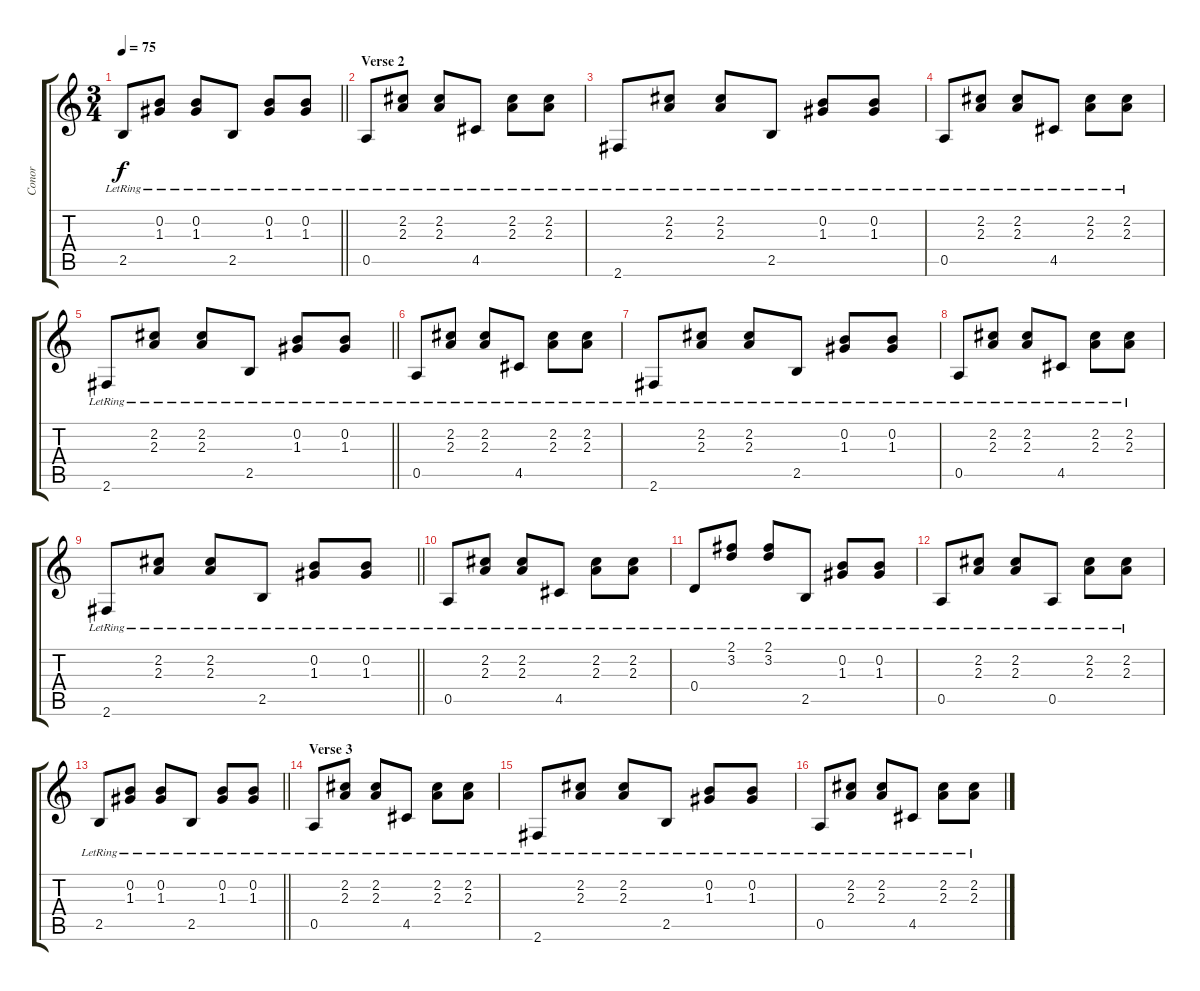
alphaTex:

\track ("Conor" "Conor") {instrument acousticguitarsteel}
\staff {score tabs}
\tuning (E4 B3 G3 D3 A2 E2) {hide}
\ts (3 4)
\tempo 75
\clef g2
\barLineRight lightlight
\ks c
2.5{lr}.8{dy f} (0.2{lr} 1.3{lr}).8 (0.2{lr} 1.3{lr}).8 2.5{lr}.8 (0.2{lr} 1.3{lr}).8 (0.2{lr} 1.3{lr}).8 |
\section ("" "Verse 2")
0.5{lr}.8 (2.2{lr} 2.3{lr}).8 (2.2{lr} 2.3{lr}).8 4.5{lr}.8 (2.2{lr} 2.3{lr}).8 (2.2{lr} 2.3{lr}).8 |
2.6{lr}.8 (2.2{lr} 2.3{lr}).8 (2.2{lr} 2.3{lr}).8 2.5{lr}.8 (0.2{lr} 1.3{lr}).8 (0.2{lr} 1.3{lr}).8 |
0.5{lr}.8 (2.2{lr} 2.3{lr}).8 (2.2{lr} 2.3{lr}).8 4.5{lr}.8 (2.2{lr} 2.3{lr}).8 (2.2{lr} 2.3{lr}).8 |
\barLineRight lightlight
2.6{lr}.8 (2.2{lr} 2.3{lr}).8 (2.2{lr} 2.3{lr}).8 2.5{lr}.8 (0.2{lr} 1.3{lr}).8 (0.2{lr} 1.3{lr}).8 |
0.5{lr}.8 (2.2{lr} 2.3{lr}).8 (2.2{lr} 2.3{lr}).8 4.5{lr}.8 (2.2{lr} 2.3{lr}).8 (2.2{lr} 2.3{lr}).8 |
2.6{lr}.8 (2.2{lr} 2.3{lr}).8 (2.2{lr} 2.3{lr}).8 2.5{lr}.8 (0.2{lr} 1.3{lr}).8 (0.2{lr} 1.3{lr}).8 |
0.5{lr}.8 (2.2{lr} 2.3{lr}).8 (2.2{lr} 2.3{lr}).8 4.5{lr}.8 (2.2{lr} 2.3{lr}).8 (2.2{lr} 2.3{lr}).8 |
\barLineRight lightlight
2.6{lr}.8 (2.2{lr} 2.3{lr}).8 (2.2{lr} 2.3{lr}).8 2.5{lr}.8 (0.2{lr} 1.3{lr}).8 (0.2{lr} 1.3{lr}).8 |
0.5{lr}.8 (2.2{lr} 2.3{lr}).8 (2.2{lr} 2.3{lr}).8 4.5{lr}.8 (2.2{lr} 2.3{lr}).8 (2.2{lr} 2.3{lr}).8 |
0.4{lr}.8 (2.1{lr} 3.2{lr}).8 (2.1{lr} 3.2{lr}).8 2.5{lr}.8 (0.2{lr} 1.3{lr}).8 (0.2{lr} 1.3{lr}).8 |
0.5{lr}.8 (2.2{lr} 2.3{lr}).8 (2.2{lr} 2.3{lr}).8 0.5{lr}.8 (2.2{lr} 2.3{lr}).8 (2.2{lr} 2.3{lr}).8 |
\barLineRight lightlight
2.5{lr}.8 (0.2{lr} 1.3{lr}).8 (0.2{lr} 1.3{lr}).8 2.5{lr}.8 (0.2{lr} 1.3{lr}).8 (0.2{lr} 1.3{lr}).8 |
\section ("" "Verse 3")
0.5{lr}.8 (2.2{lr} 2.3{lr}).8 (2.2{lr} 2.3{lr}).8 4.5{lr}.8 (2.2{lr} 2.3{lr}).8 (2.2{lr} 2.3{lr}).8 |
2.6{lr}.8 (2.2{lr} 2.3{lr}).8 (2.2{lr} 2.3{lr}).8 2.5{lr}.8 (0.2{lr} 1.3{lr}).8 (0.2{lr} 1.3{lr}).8 |
0.5{lr}.8 (2.2{lr} 2.3{lr}).8 (2.2{lr} 2.3{lr}).8 4.5{lr}.8 (2.2{lr} 2.3{lr}).8 (2.2{lr} 2.3{lr}).8
